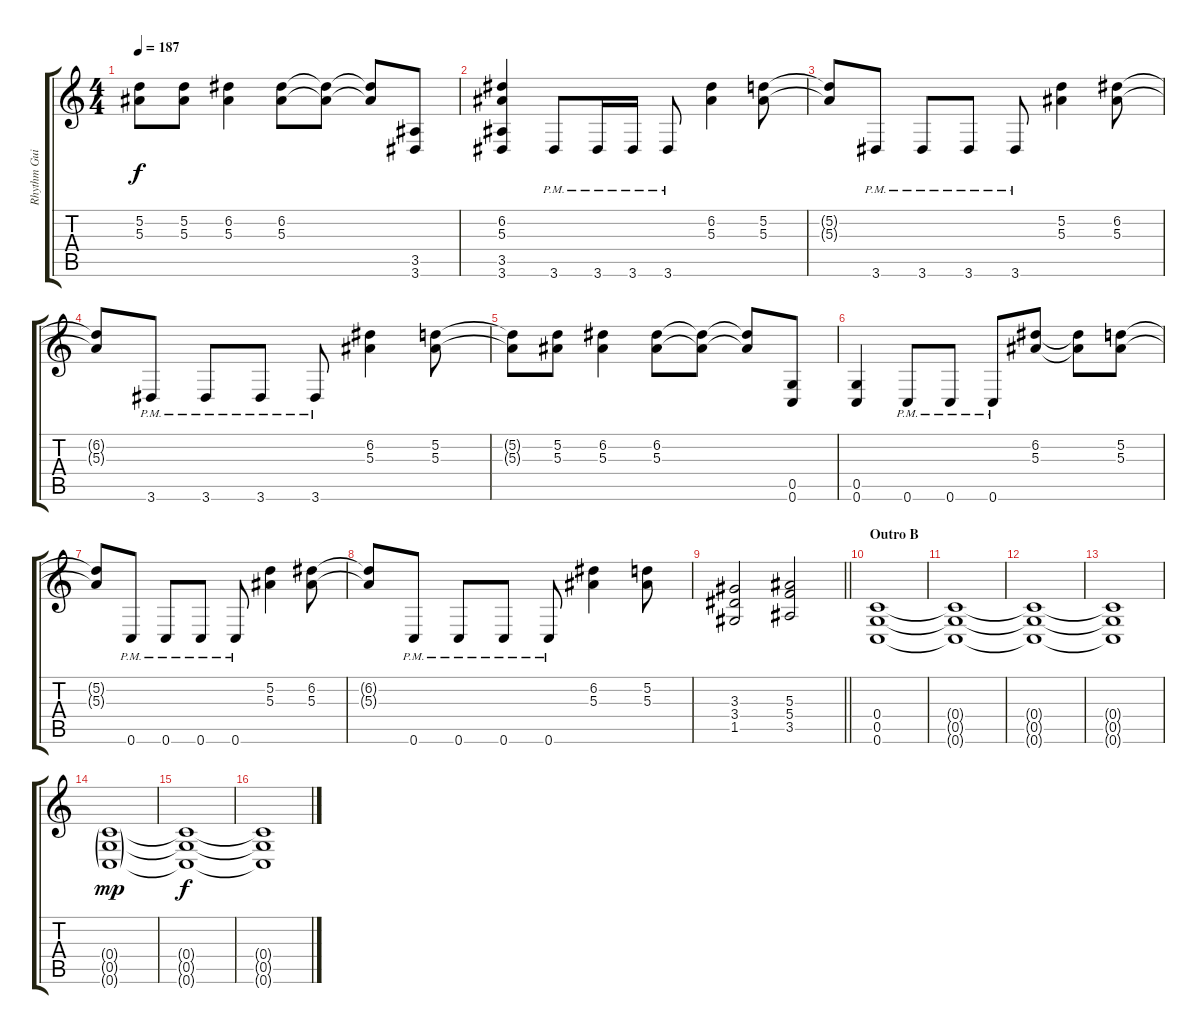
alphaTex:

\track ("Rhythm Guitar" "Rhythm Gui") {instrument overdrivenguitar}
\staff {score tabs}
\tuning (D4 A3 F3 C3 G2 C2) {hide}
\ts (4 4)
\tempo 187
\clef g2
\ks c
(5.2{t} 5.3{t}).8{dy f} (5.2 5.3).8 (6.2 5.3).4 (6.2 5.3).8 (6.2{t} 5.3{t}).8 (6.2{t} 5.3{t}).8 (3.5 3.6).8 |
(6.2 5.3 3.5 3.6).4 3.6{pm}.8 3.6{pm}.16 3.6{pm}.16 3.6{pm}.8 (6.2 5.3).4 (5.2 5.3).8 |
(5.2{t} 5.3{t}).8 3.6{pm}.8 3.6{pm}.8 3.6{pm}.8 3.6{pm}.8 (5.2 5.3).4 (6.2 5.3).8 |
(6.2{t} 5.3{t}).8 3.6{pm}.8 3.6{pm}.8 3.6{pm}.8 3.6{pm}.8 (6.2 5.3).4 (5.2 5.3).8 |
(5.2{t} 5.3{t}).8 (5.2 5.3).8 (6.2 5.3).4 (6.2 5.3).8 (6.2{t} 5.3{t}).8 (6.2{t} 5.3{t}).8 (0.5 0.6).8 |
(0.5 0.6).4 0.6{pm}.8 0.6{pm}.8 0.6{pm}.8 (6.2 5.3).8 (6.2{t} 5.3{t}).8 (5.2 5.3).8 |
(5.2{t} 5.3{t}).8 0.6{pm}.8 0.6{pm}.8 0.6{pm}.8 0.6{pm}.8 (5.2 5.3).4 (6.2 5.3).8 |
(6.2{t} 5.3{t}).8 0.6{pm}.8 0.6{pm}.8 0.6{pm}.8 0.6{pm}.8 (6.2 5.3).4 (5.2 5.3).8 |
\barLineRight lightlight
(3.3 3.4 1.5).2 (5.3 5.4 3.5).2 |
\section ("" "Outro B")
(0.4 0.5 0.6).1 |
(0.4{t} 0.5{t} 0.6{t}).1 |
(0.4{t} 0.5{t} 0.6{t}).1 |
(0.4{t} 0.5{t} 0.6{t}).1 |
(0.4{g} 0.5{g} 0.6{g}).1{dy mp} |
(0.4{t} 0.5{t} 0.6{t}).1{dy f} |
(0.4{t} 0.5{t} 0.6{t}).1
